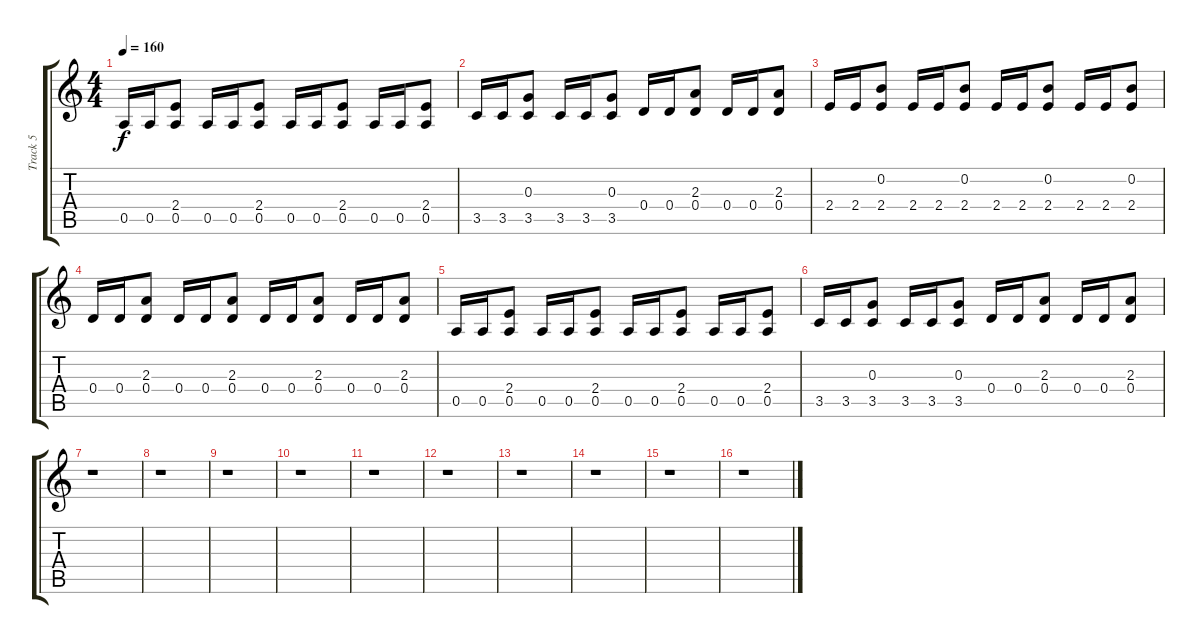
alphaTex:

\track ("Track 5" "Track 5") {instrument distortionguitar}
\staff {score tabs}
\tuning (E4 B3 G3 D3 A2 E2) {hide}
\ts (4 4)
\tempo 160
\clef g2
\ks c
0.5.16{dy f} 0.5.16 (2.4 0.5).8 0.5.16 0.5.16 (2.4 0.5).8 0.5.16 0.5.16 (2.4 0.5).8 0.5.16 0.5.16 (2.4 0.5).8 |
3.5.16 3.5.16 (0.3 3.5).8 3.5.16 3.5.16 (0.3 3.5).8 0.4.16 0.4.16 (2.3 0.4).8 0.4.16 0.4.16 (2.3 0.4).8 |
2.4.16 2.4.16 (0.2 2.4).8 2.4.16 2.4.16 (0.2 2.4).8 2.4.16 2.4.16 (0.2 2.4).8 2.4.16 2.4.16 (0.2 2.4).8 |
0.4.16 0.4.16 (2.3 0.4).8 0.4.16 0.4.16 (2.3 0.4).8 0.4.16 0.4.16 (2.3 0.4).8 0.4.16 0.4.16 (2.3 0.4).8 |
0.5.16 0.5.16 (2.4 0.5).8 0.5.16 0.5.16 (2.4 0.5).8 0.5.16 0.5.16 (2.4 0.5).8 0.5.16 0.5.16 (2.4 0.5).8 |
3.5.16 3.5.16 (0.3 3.5).8 3.5.16 3.5.16 (0.3 3.5).8 0.4.16 0.4.16 (2.3 0.4).8 0.4.16 0.4.16 (2.3 0.4).8 |
r.1 |
r.1 |
r.1 |
r.1 |
r.1 |
r.1 |
r.1 |
r.1 |
r.1 |
r.1
